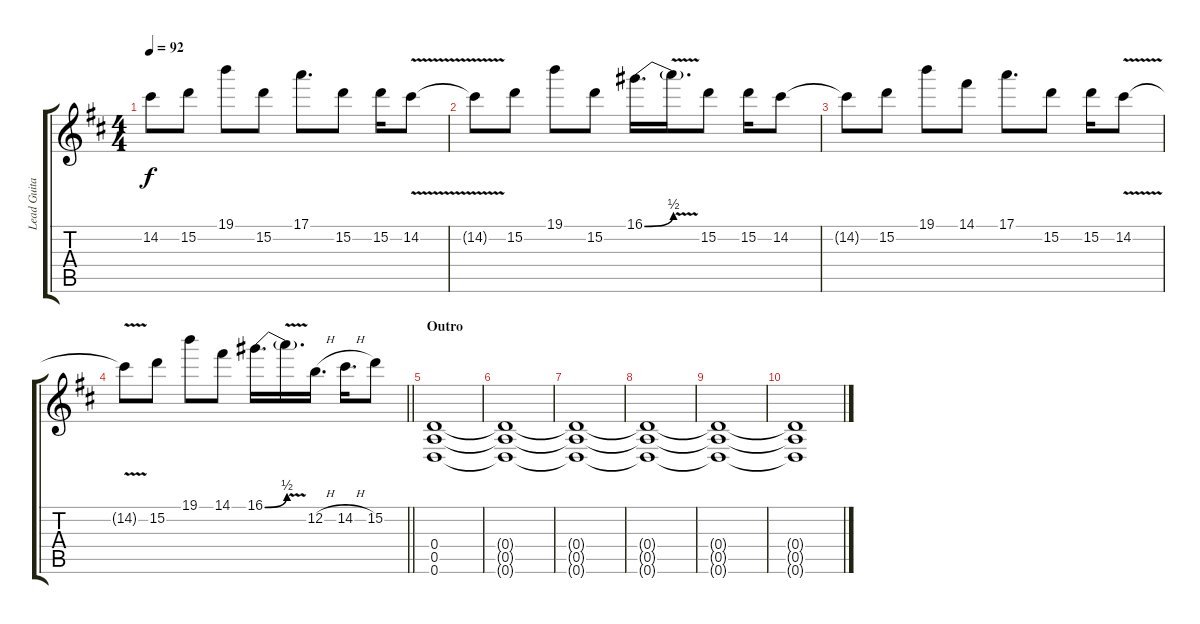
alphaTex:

\track ("Lead Guitar" "Lead Guita") {instrument overdrivenguitar}
\staff {score tabs}
\tuning (E4 B3 G3 D3 A2 D2) {hide}
\ts (4 4)
\tempo 92
\clef g2
\ks d
14.2{t}.8{dy f} 15.2.8 19.1.8 15.2.8 17.1.8{d} 15.2.8 15.2.16 14.2{v}.8 |
14.2{t}.8 15.2.8 19.1.8 15.2.8 16.1{be (bend 0 0 60 2)}.16{d} 16.1{v t}.16{d} 15.2.8 15.2.16 14.2.8 |
14.2{t}.8 15.2.8 19.1.8 14.1.8 17.1.8{d} 15.2.8 15.2.16 14.2{v}.8 |
\barLineRight lightlight
14.2{t}.8 15.2.8 19.1.8 14.1.8 16.1{be (bend 0 0 60 2)}.16{d} 16.1{v t}.16{d} 12.2{h}.16{d} 14.2{h}.16{d} 15.2.8 |
\section ("" "Outro")
(0.4 0.5 0.6).1 |
(0.4{t} 0.5{t} 0.6{t}).1 |
(0.4{t} 0.5{t} 0.6{t}).1 |
(0.4{t} 0.5{t} 0.6{t}).1 |
(0.4{t} 0.5{t} 0.6{t}).1{volume 0} |
(0.4{t} 0.5{t} 0.6{t}).1
